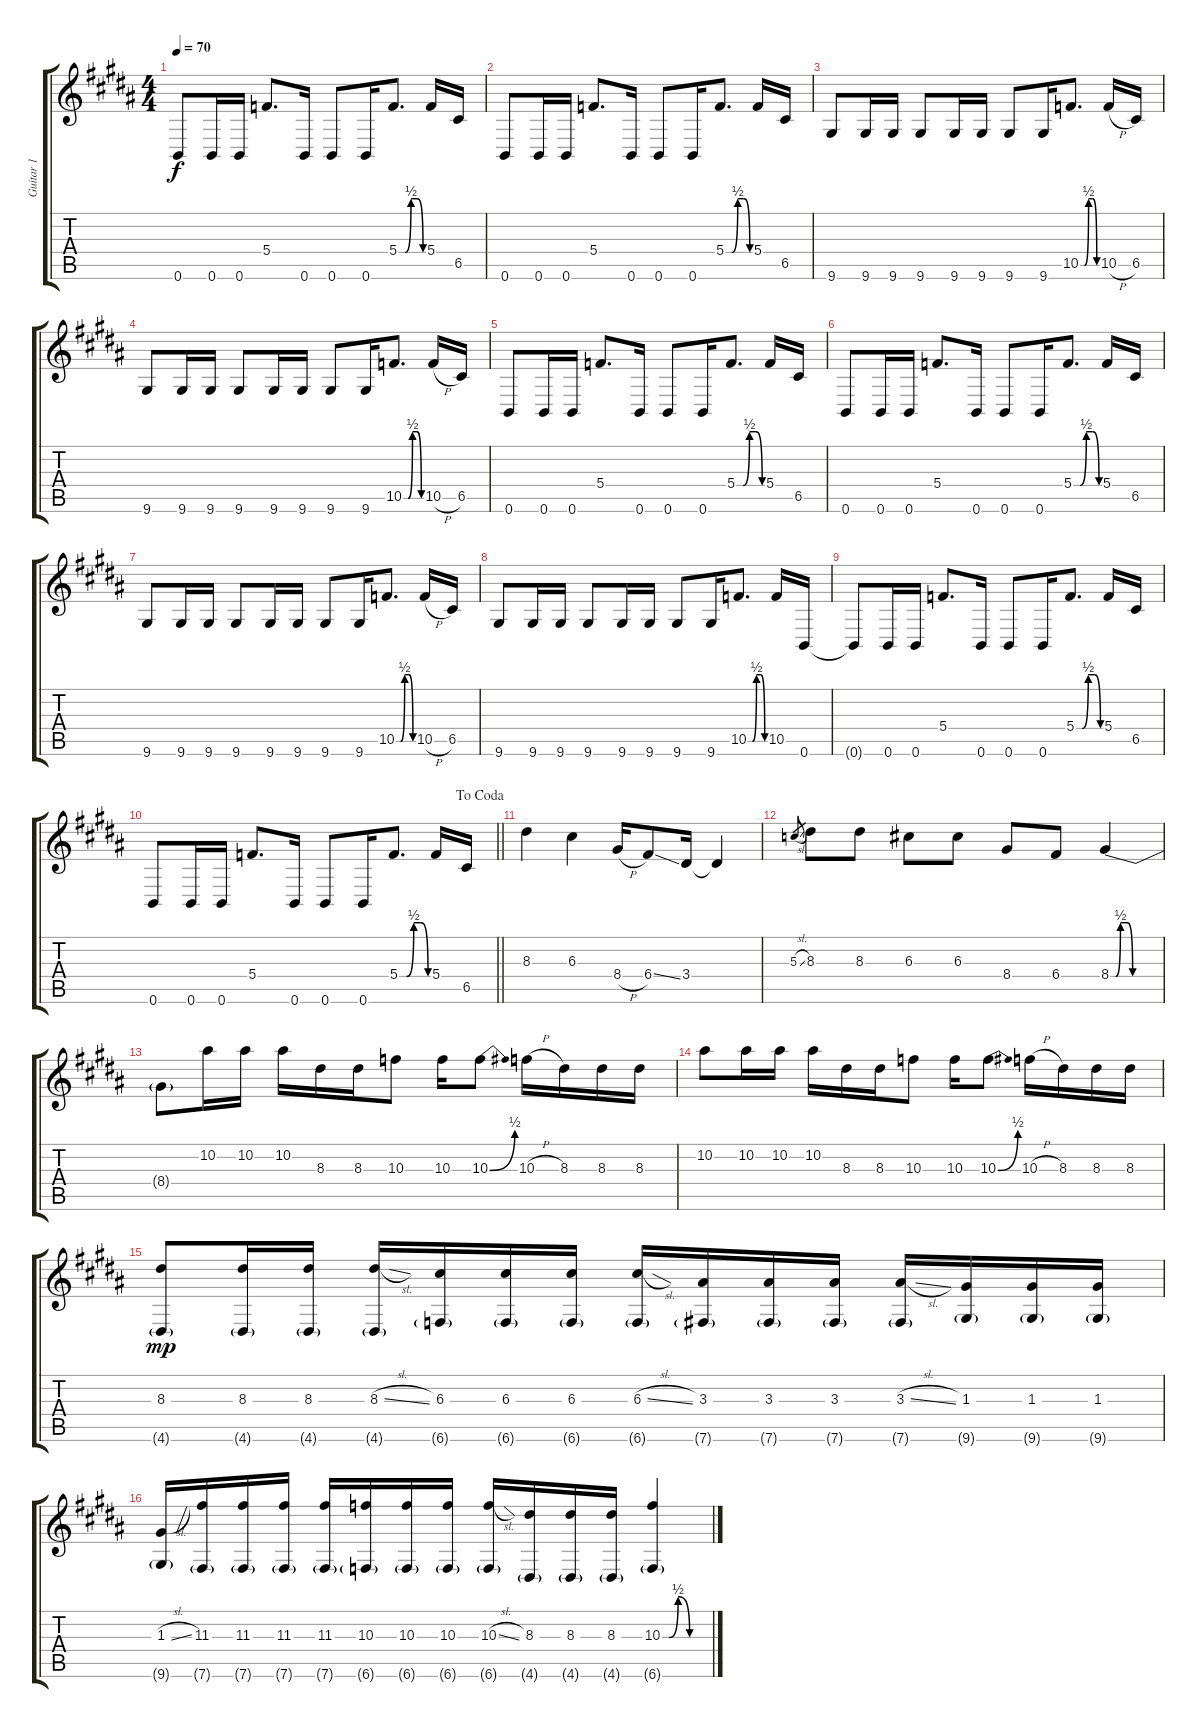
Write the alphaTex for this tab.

\track ("Guitar 1" "Guitar 1") {instrument distortionguitar}
\staff {score tabs}
\tuning (E4 C4 G3 C3 G2 B1) {hide}
\ts (4 4)
\tempo 70
\clef g2
\ks b
0.6.8{dy f} 0.6.16 0.6.16 5.4.8{d} 0.6.16 0.6.8 0.6.16 5.4{be (custom 0 0 15 0 30 2 45 2 60 0)}.8{d} 5.4.16 6.5.16 |
0.6.8 0.6.16 0.6.16 5.4.8{d} 0.6.16 0.6.8 0.6.16 5.4{be (custom 0 0 15 0 30 2 45 2 60 0)}.8{d} 5.4.16 6.5.16 |
9.6.8 9.6.16 9.6.16 9.6.8 9.6.16 9.6.16 9.6.8 9.6.16 10.5{be (custom 0 0 15 0 30 2 45 2 60 0)}.8{d} 10.5{h}.16 6.5.16 |
9.6.8 9.6.16 9.6.16 9.6.8 9.6.16 9.6.16 9.6.8 9.6.16 10.5{be (custom 0 0 15 0 30 2 45 2 60 0)}.8{d} 10.5{h}.16 6.5.16 |
0.6.8 0.6.16 0.6.16 5.4.8{d} 0.6.16 0.6.8 0.6.16 5.4{be (custom 0 0 15 0 30 2 45 2 60 0)}.8{d} 5.4.16 6.5.16 |
0.6.8 0.6.16 0.6.16 5.4.8{d} 0.6.16 0.6.8 0.6.16 5.4{be (custom 0 0 15 0 30 2 45 2 60 0)}.8{d} 5.4.16 6.5.16 |
9.6.8 9.6.16 9.6.16 9.6.8 9.6.16 9.6.16 9.6.8 9.6.16 10.5{be (custom 0 0 15 0 30 2 45 2 60 0)}.8{d} 10.5{h}.16 6.5.16 |
9.6.8 9.6.16 9.6.16 9.6.8 9.6.16 9.6.16 9.6.8 9.6.16 10.5{be (custom 0 0 15 0 30 2 45 2 60 0)}.8{d} 10.5.16 0.6.16 |
0.6{t}.8 0.6.16 0.6.16 5.4.8{d} 0.6.16 0.6.8 0.6.16 5.4{be (custom 0 0 15 0 30 2 45 2 60 0)}.8{d} 5.4.16 6.5.16 |
\jump dacoda
\barLineRight lightlight
0.6.8 0.6.16 0.6.16 5.4.8{d} 0.6.16 0.6.8 0.6.16 5.4{be (custom 0 0 15 0 30 2 45 2 60 0)}.8{d} 5.4.16 6.5.16 |
8.3.4 6.3.4 8.4{h}.16 6.4{ss}.8 3.4.16 3.4{t}.4 |
5.3{sl}.8{gr} 8.3.8 8.3.8 6.3.8 6.3.8 8.4.8 6.4.8 8.4{be (custom 0 0 6 0 12 2 20 2 27 0 45 0 60 0)}.4 |
8.4{t}.8 10.2.16 10.2.16 10.2.16 8.3.16 8.3.16 10.3.8 10.3.16 10.3{be (bend 0 0 60 2)}.8 10.3{h}.16 8.3.16 8.3.16 8.3.16 |
10.2.8 10.2.16 10.2.16 10.2.16 8.3.16 8.3.16 10.3.8 10.3.16 10.3{be (bend 0 0 60 2)}.8 10.3{h}.16 8.3.16 8.3.16 8.3.16 |
(8.3 4.6{g}).8{dy mp} (8.3 4.6{g}).16 (8.3 4.6{g}).16 (8.3{sl} 4.6{g}).16 (6.3 6.6{g}).16 (6.3 6.6{g}).16 (6.3 6.6{g}).16 (6.3{sl} 6.6{g}).16 (3.3 7.6{g}).16 (3.3 7.6{g}).16 (3.3 7.6{g}).16 (3.3{sl} 7.6{g}).16 (1.3 9.6{g}).16 (1.3 9.6{g}).16 (1.3 9.6{g}).16 |
(1.3{sl} 9.6{g}).16 (11.3 7.6{g}).16 (11.3 7.6{g}).16 (11.3 7.6{g}).16 (11.3 7.6{g}).16 (10.3 6.6{g}).16 (10.3 6.6{g}).16 (10.3 6.6{g}).16 (10.3{sl} 6.6{g}).16 (8.3 4.6{g}).16 (8.3 4.6{g}).16 (8.3 4.6{g}).16 (10.3{be (custom 0 0 8 0 20 2 35 0 60 0)} 6.6{g}).4
